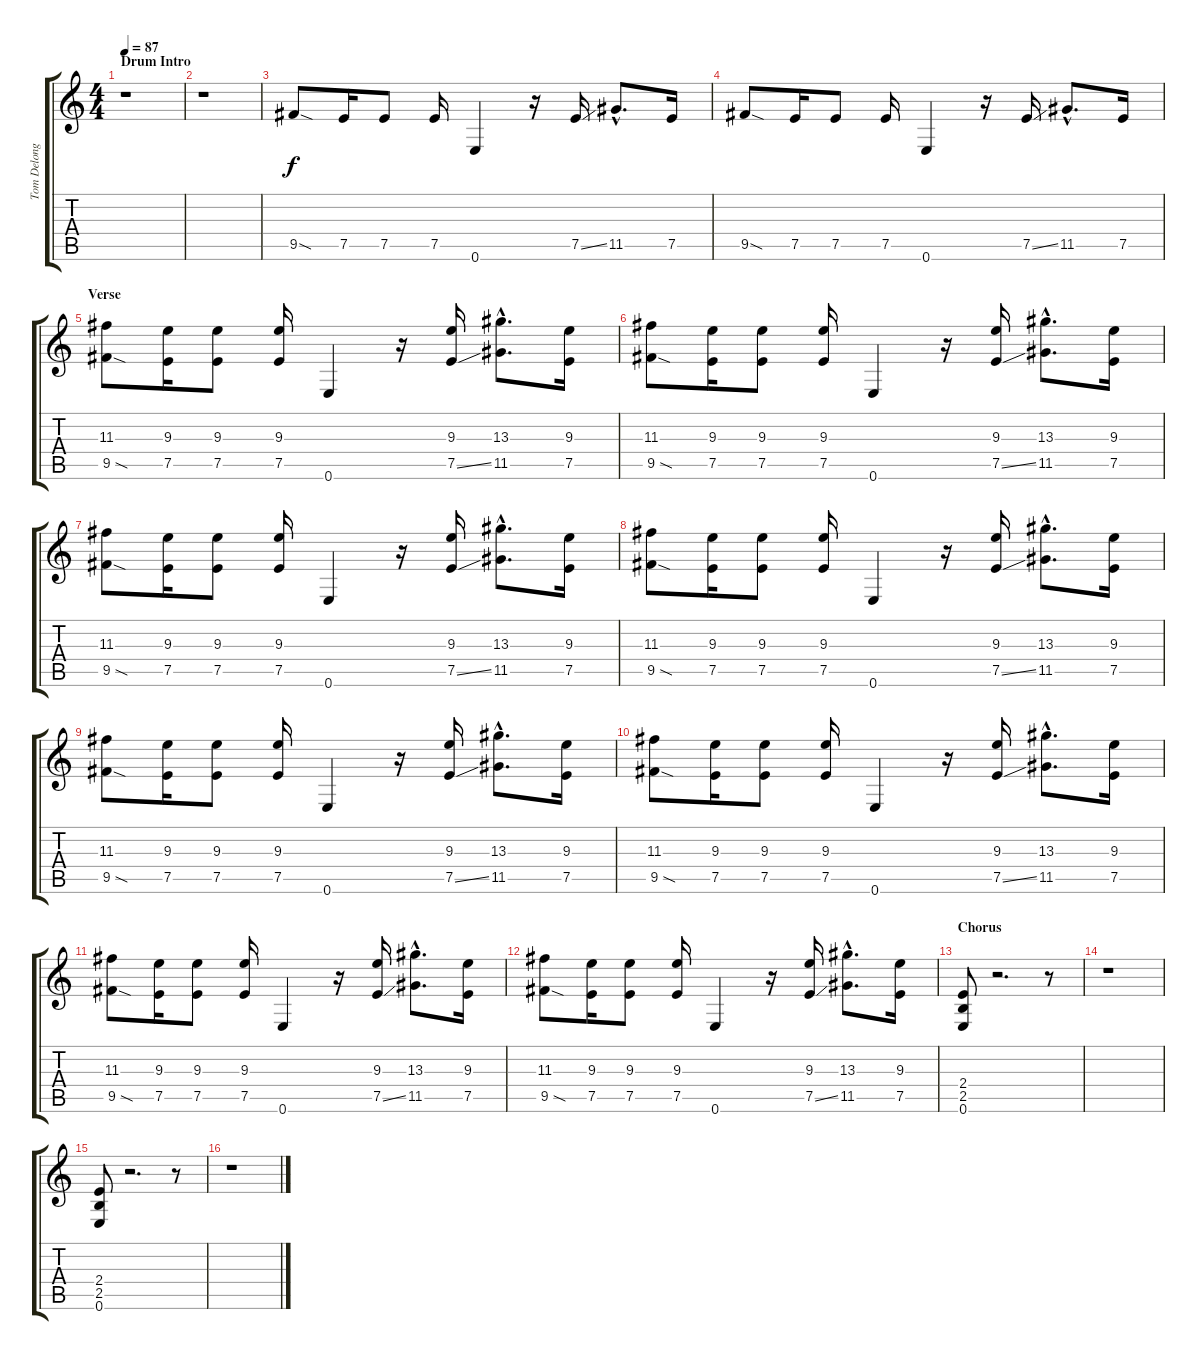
\track ("Tom Delonge" "Tom Delong") {instrument overdrivenguitar}
\staff {score tabs}
\tuning (E4 B3 G3 D3 A2 E2) {hide}
\ts (4 4)
\section ("" "Drum Intro")
\tempo 87
\clef g2
\ks c
r.1{dy f volume 8 balance 0 instrument overdrivenguitar} |
r.1 |
9.5{sod}.8 7.5.16 7.5.8 7.5.16 0.6.4 r.16 7.5{ss}.16 11.5{hac}.8{d} 7.5.16 |
9.5{sod}.8 7.5.16 7.5.8 7.5.16 0.6.4 r.16 7.5{ss}.16 11.5{hac}.8{d} 7.5.16 |
\section ("" "Verse")
(11.3 9.5{sod}).8{volume 13 balance 6} (9.3 7.5).16 (9.3 7.5).8 (9.3 7.5).16 0.6.4 r.16 (9.3 7.5{ss}).16 (13.3{hac} 11.5{hac}).8{d} (9.3 7.5).16 |
(11.3 9.5{sod}).8 (9.3 7.5).16 (9.3 7.5).8 (9.3 7.5).16 0.6.4 r.16 (9.3 7.5{ss}).16 (13.3{hac} 11.5{hac}).8{d} (9.3 7.5).16 |
(11.3 9.5{sod}).8 (9.3 7.5).16 (9.3 7.5).8 (9.3 7.5).16 0.6.4 r.16 (9.3 7.5{ss}).16 (13.3{hac} 11.5{hac}).8{d} (9.3 7.5).16 |
(11.3 9.5{sod}).8 (9.3 7.5).16 (9.3 7.5).8 (9.3 7.5).16 0.6.4 r.16 (9.3 7.5{ss}).16 (13.3{hac} 11.5{hac}).8{d} (9.3 7.5).16 |
(11.3 9.5{sod}).8 (9.3 7.5).16 (9.3 7.5).8 (9.3 7.5).16 0.6.4 r.16 (9.3 7.5{ss}).16 (13.3{hac} 11.5{hac}).8{d} (9.3 7.5).16 |
(11.3 9.5{sod}).8 (9.3 7.5).16 (9.3 7.5).8 (9.3 7.5).16 0.6.4 r.16 (9.3 7.5{ss}).16 (13.3{hac} 11.5{hac}).8{d} (9.3 7.5).16 |
(11.3 9.5{sod}).8 (9.3 7.5).16 (9.3 7.5).8 (9.3 7.5).16 0.6.4 r.16 (9.3 7.5{ss}).16 (13.3{hac} 11.5{hac}).8{d} (9.3 7.5).16 |
(11.3 9.5{sod}).8 (9.3 7.5).16 (9.3 7.5).8 (9.3 7.5).16 0.6.4 r.16 (9.3 7.5{ss}).16 (13.3{hac} 11.5{hac}).8{d} (9.3 7.5).16 |
\section ("" "Chorus")
(2.4 2.5 0.6).8{balance 16} r.2{d} r.8 |
r.1 |
(2.4 2.5 0.6).8{balance 0} r.2{d} r.8 |
r.1
